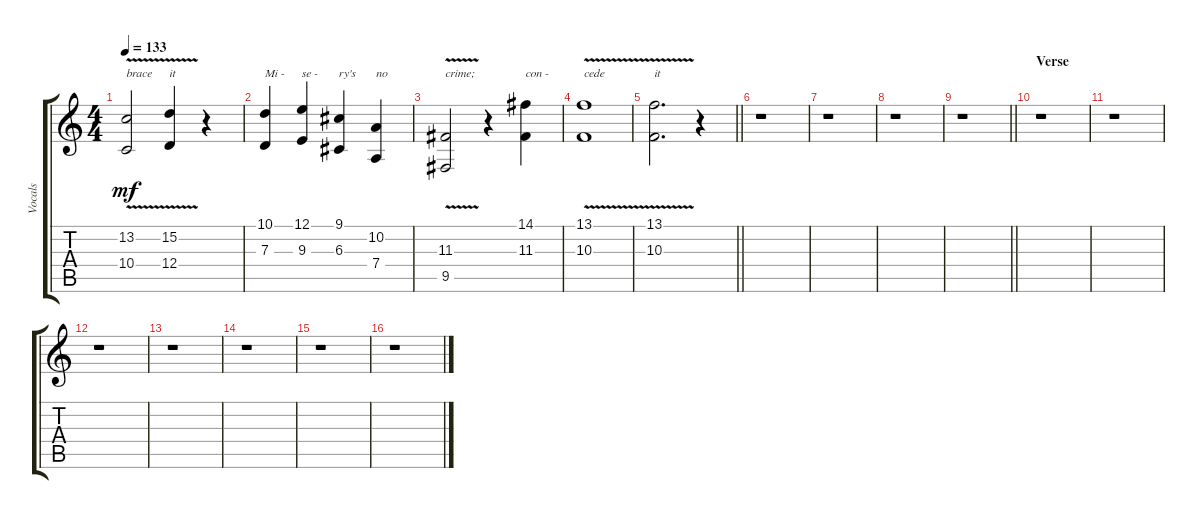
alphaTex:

\track ("Vocals" "Vocals") {instrument choiraahs}
\staff {score tabs}
\tuning (E4 B3 G3 D3 A2 E2) {hide}
\ts (4 4)
\tempo 133
\clef g2
\ks c
(13.2{v} 10.4{v}).2{txt "brace" dy mf} (15.2{v} 12.4{v}).4{txt "it"} r.4 |
(10.1 7.3).4{txt "Mi -"} (12.1 9.3).4{txt "se -"} (9.1 6.3).4{txt "ry's"} (10.2 7.4).4{txt "no"} |
(11.3{v} 9.5{v}).2{txt "crime;"} r.4 (14.1 11.3).4{txt "con -"} |
(13.1{v} 10.3{v}).1{txt "cede"} |
\barLineRight lightlight
(13.1{v} 10.3{v}).2{d txt "it"} r.4 |
\section ("" "")
r.1 |
r.1 |
r.1 |
\barLineRight lightlight
r.1 |
\section ("" "Verse")
r.1 |
r.1 |
r.1 |
r.1 |
r.1 |
r.1 |
r.1
